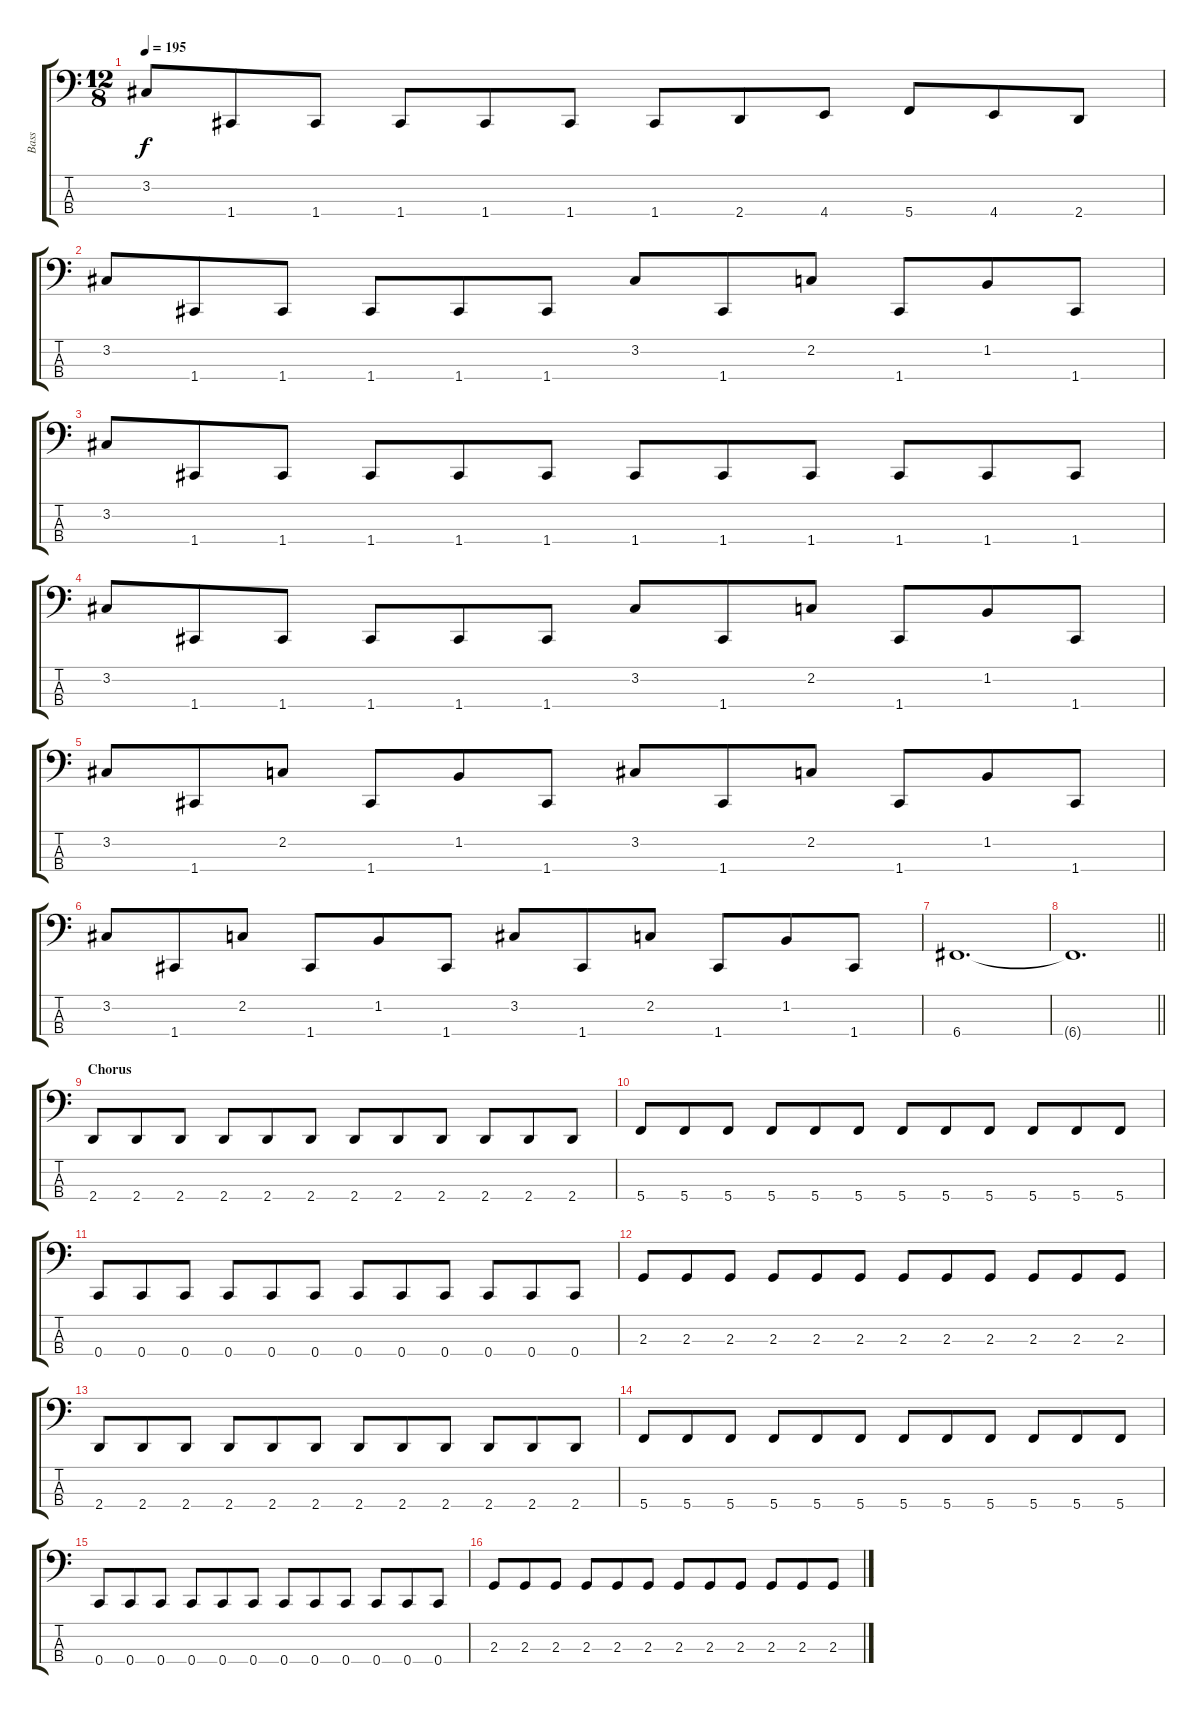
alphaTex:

\track ("Bass" "Bass") {instrument electricbasspick}
\staff {score tabs}
\tuning (Eb2 Bb1 F1 C1) {hide}
\ts (12 8)
\tempo 195
\clef f4
\ks c
3.2.8{dy f} 1.4.8 1.4.8 1.4.8 1.4.8 1.4.8 1.4.8 2.4.8 4.4.8 5.4.8 4.4.8 2.4.8 |
3.2.8 1.4.8 1.4.8 1.4.8 1.4.8 1.4.8 3.2.8 1.4.8 2.2.8 1.4.8 1.2.8 1.4.8 |
3.2.8 1.4.8 1.4.8 1.4.8 1.4.8 1.4.8 1.4.8 1.4.8 1.4.8 1.4.8 1.4.8 1.4.8 |
3.2.8 1.4.8 1.4.8 1.4.8 1.4.8 1.4.8 3.2.8 1.4.8 2.2.8 1.4.8 1.2.8 1.4.8 |
3.2.8 1.4.8 2.2.8 1.4.8 1.2.8 1.4.8 3.2.8 1.4.8 2.2.8 1.4.8 1.2.8 1.4.8 |
3.2.8 1.4.8 2.2.8 1.4.8 1.2.8 1.4.8 3.2.8 1.4.8 2.2.8 1.4.8 1.2.8 1.4.8 |
6.4.1{d} |
\barLineRight lightlight
6.4{t}.1{d} |
\section ("" "Chorus")
2.4.8 2.4.8 2.4.8 2.4.8 2.4.8 2.4.8 2.4.8 2.4.8 2.4.8 2.4.8 2.4.8 2.4.8 |
5.4.8 5.4.8 5.4.8 5.4.8 5.4.8 5.4.8 5.4.8 5.4.8 5.4.8 5.4.8 5.4.8 5.4.8 |
0.4.8 0.4.8 0.4.8 0.4.8 0.4.8 0.4.8 0.4.8 0.4.8 0.4.8 0.4.8 0.4.8 0.4.8 |
2.3.8 2.3.8 2.3.8 2.3.8 2.3.8 2.3.8 2.3.8 2.3.8 2.3.8 2.3.8 2.3.8 2.3.8 |
2.4.8 2.4.8 2.4.8 2.4.8 2.4.8 2.4.8 2.4.8 2.4.8 2.4.8 2.4.8 2.4.8 2.4.8 |
5.4.8 5.4.8 5.4.8 5.4.8 5.4.8 5.4.8 5.4.8 5.4.8 5.4.8 5.4.8 5.4.8 5.4.8 |
0.4.8 0.4.8 0.4.8 0.4.8 0.4.8 0.4.8 0.4.8 0.4.8 0.4.8 0.4.8 0.4.8 0.4.8 |
2.3.8 2.3.8 2.3.8 2.3.8 2.3.8 2.3.8 2.3.8 2.3.8 2.3.8 2.3.8 2.3.8 2.3.8
